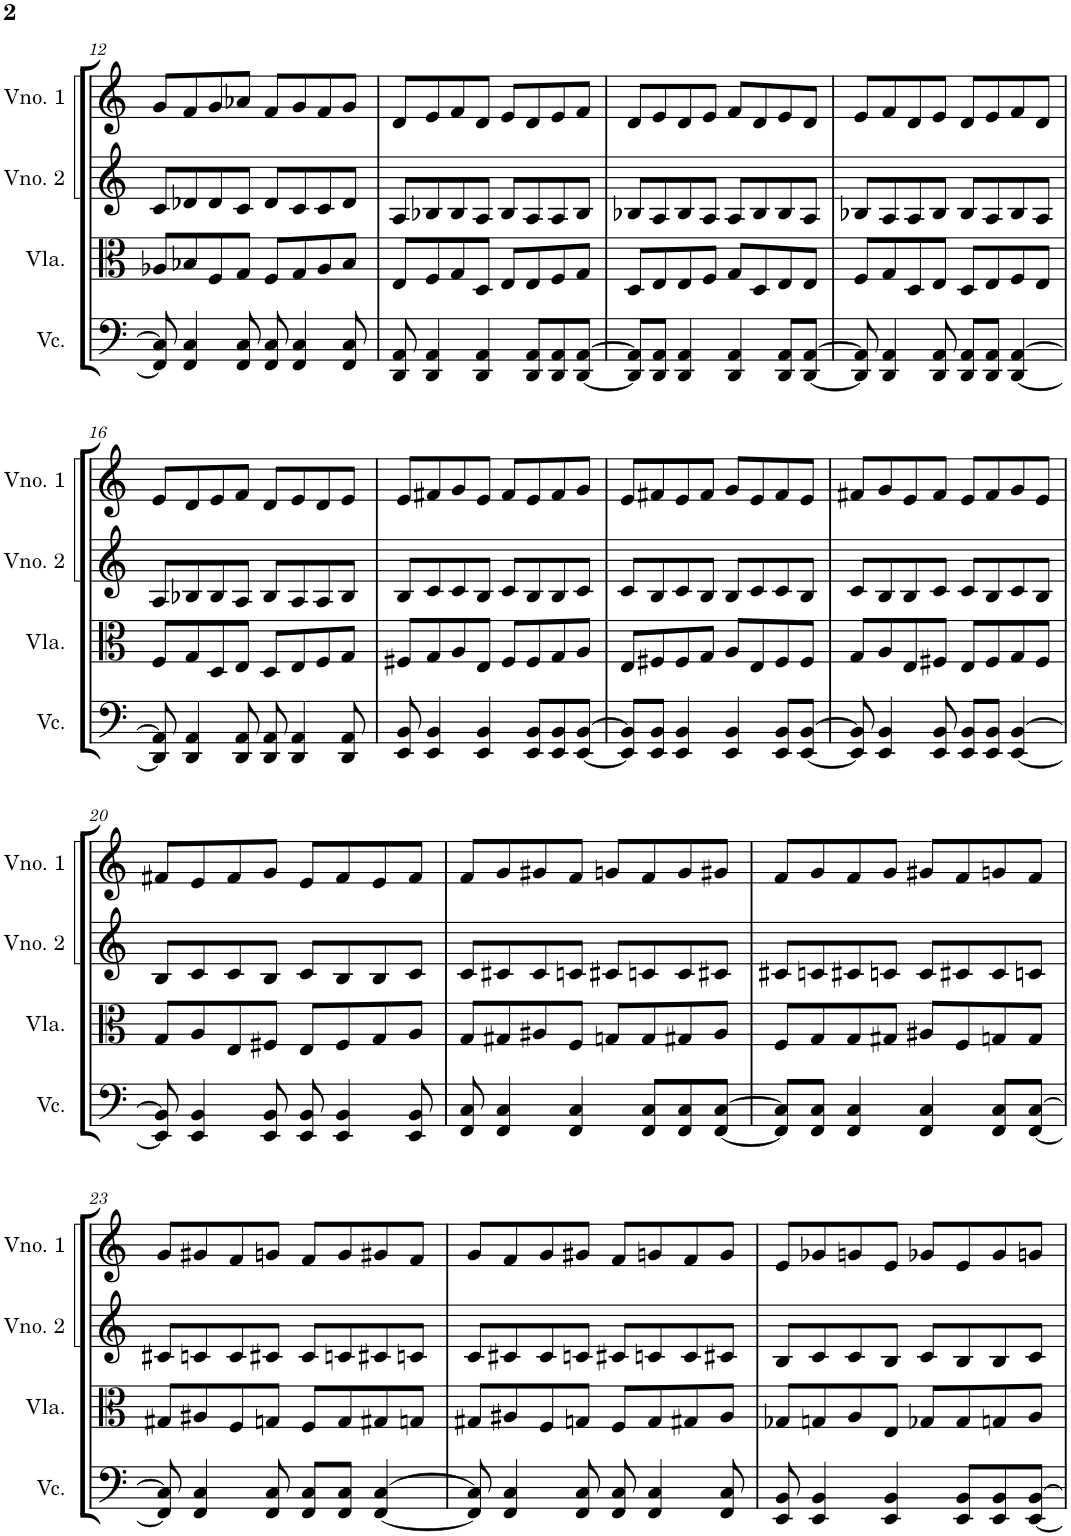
**kern	**kern	**kern	**kern
*part4	*part3	*part2	*part1
*staff4	*staff3	*staff2	*staff1
*I"Violoncelo	*I"Viola	*I"Violino 2	*I"Violino 1
*I'Vc.	*I'Vla.	*I'Vno. 2	*I'Vno. 1
!!LO:PB:g=z
*clefF4	*clefC3	*clefG2	*clefG2
*k[]	*k[]	*k[]	*k[]
*M4/4	*M4/4	*M4/4	*M4/4
=12	=12	=12	=12
8FF/] 8C/]	8A-X/L	8c/L	8g/L
4FF/ 4C/	8B-X/	8d-X/	8f/
.	8F/	8d-/	8g/
8FF/ 8C/	8G/J	8c/J	8a-X/J
8FF/ 8C/	8F/L	8d-/L	8f/L
4FF/ 4C/	8G/	8c/	8g/
.	8A-/	8c/	8f/
8FF/ 8C/	8B-/J	8d-/J	8g/J
=13	=13	=13	=13
8DD/ 8AA/	8E/L	8A/L	8d/L
4DD/ 4AA/	8F/	8B-X/	8e/
.	8G/	8B-/	8f/
4DD/ 4AA/	8D/J	8A/J	8d/J
.	8E/L	8B-/L	8e/L
8DD/ 8AA/L	8E/	8A/	8d/
8DD/ 8AA/	8F/	8A/	8e/
[8DD/ [8AA/J	8G/J	8B-/J	8f/J
=14	=14	=14	=14
8DD/] 8AA/]L	8D/L	8B-X/L	8d/L
8DD/ 8AA/J	8E/	8A/	8e/
4DD/ 4AA/	8E/	8B-/	8d/
.	8F/J	8A/J	8e/J
4DD/ 4AA/	8G/L	8A/L	8f/L
.	8D/	8B-/	8d/
8DD/ 8AA/L	8E/	8B-/	8e/
[8DD/ [8AA/J	8E/J	8A/J	8d/J
=15	=15	=15	=15
8DD/] 8AA/]	8F/L	8B-X/L	8e/L
4DD/ 4AA/	8G/	8A/	8f/
.	8D/	8A/	8d/
8DD/ 8AA/	8E/J	8B-/J	8e/J
8DD/ 8AA/L	8D/L	8B-/L	8d/L
8DD/ 8AA/J	8E/	8A/	8e/
[4DD/ [4AA/	8F/	8B-/	8f/
.	8E/J	8A/J	8d/J
!!LO:LB:g=z
=16	=16	=16	=16
8DD/] 8AA/]	8F/L	8A/L	8e/L
4DD/ 4AA/	8G/	8B-X/	8d/
.	8D/	8B-/	8e/
8DD/ 8AA/	8E/J	8A/J	8f/J
8DD/ 8AA/	8D/L	8B-/L	8d/L
4DD/ 4AA/	8E/	8A/	8e/
.	8F/	8A/	8d/
8DD/ 8AA/	8G/J	8B-/J	8e/J
=17	=17	=17	=17
8EE/ 8BB/	8F#X/L	8B/L	8e/L
4EE/ 4BB/	8G/	8c/	8f#X/
.	8A/	8c/	8g/
4EE/ 4BB/	8E/J	8B/J	8e/J
.	8F#/L	8c/L	8f#/L
8EE/ 8BB/L	8F#/	8B/	8e/
8EE/ 8BB/	8G/	8B/	8f#/
[8EE/ [8BB/J	8A/J	8c/J	8g/J
=18	=18	=18	=18
8EE/] 8BB/]L	8E/L	8c/L	8e/L
8EE/ 8BB/J	8F#X/	8B/	8f#X/
4EE/ 4BB/	8F#/	8c/	8e/
.	8G/J	8B/J	8f#/J
4EE/ 4BB/	8A/L	8B/L	8g/L
.	8E/	8c/	8e/
8EE/ 8BB/L	8F#/	8c/	8f#/
[8EE/ [8BB/J	8F#/J	8B/J	8e/J
=19	=19	=19	=19
8EE/] 8BB/]	8G/L	8c/L	8f#X/L
4EE/ 4BB/	8A/	8B/	8g/
.	8E/	8B/	8e/
8EE/ 8BB/	8F#X/J	8c/J	8f#/J
8EE/ 8BB/L	8E/L	8c/L	8e/L
8EE/ 8BB/J	8F#/	8B/	8f#/
[4EE/ [4BB/	8G/	8c/	8g/
.	8F#/J	8B/J	8e/J
!!LO:LB:g=z
=20	=20	=20	=20
8EE/] 8BB/]	8G/L	8B/L	8f#X/L
4EE/ 4BB/	8A/	8c/	8e/
.	8E/	8c/	8f#/
8EE/ 8BB/	8F#X/J	8B/J	8g/J
8EE/ 8BB/	8E/L	8c/L	8e/L
4EE/ 4BB/	8F#/	8B/	8f#/
.	8G/	8B/	8e/
8EE/ 8BB/	8A/J	8c/J	8f#/J
=21	=21	=21	=21
8FF/ 8C/	8G/L	8c/L	8f/L
4FF/ 4C/	8G#X/	8c#X/	8g/
.	8A#X/	8c#/	8g#X/
4FF/ 4C/	8F/J	8cn/J	8f/J
.	8Gn/L	8c#X/L	8gn/L
8FF/ 8C/L	8G/	8cn/	8f/
8FF/ 8C/	8G#X/	8c/	8g/
[8FF/ [8C/J	8A#/J	8c#X/J	8g#X/J
=22	=22	=22	=22
8FF/] 8C/]L	8F/L	8c#X/L	8f/L
8FF/ 8C/J	8G/	8cn/	8g/
4FF/ 4C/	8G/	8c#X/	8f/
.	8G#X/J	8cn/J	8g/J
4FF/ 4C/	8A#X/L	8c/L	8g#X/L
.	8F/	8c#X/	8f/
8FF/ 8C/L	8Gn/	8c#/	8gn/
[8FF/ [8C/J	8G/J	8cn/J	8f/J
!!LO:LB:g=z
=23	=23	=23	=23
8FF/] 8C/]	8G#X/L	8c#X/L	8g/L
4FF/ 4C/	8A#X/	8cn/	8g#X/
.	8F/	8c/	8f/
8FF/ 8C/	8Gn/J	8c#X/J	8gn/J
8FF/ 8C/L	8F/L	8c#/L	8f/L
8FF/ 8C/J	8G/	8cn/	8g/
[4FF/ [4C/	8G#X/	8c#X/	8g#X/
.	8Gn/J	8cn/J	8f/J
=24	=24	=24	=24
8FF/] 8C/]	8G#X/L	8c/L	8g/L
4FF/ 4C/	8A#X/	8c#X/	8f/
.	8F/	8c#/	8g/
8FF/ 8C/	8Gn/J	8cn/J	8g#X/J
8FF/ 8C/	8F/L	8c#X/L	8f/L
4FF/ 4C/	8G/	8cn/	8gn/
.	8G#X/	8c/	8f/
8FF/ 8C/	8A#/J	8c#X/J	8g/J
=25	=25	=25	=25
8EE/ 8BB/	8G-X/L	8B/L	8e/L
4EE/ 4BB/	8Gn/	8c/	8g-X/
.	8A/	8c/	8gn/
4EE/ 4BB/	8E/J	8B/J	8e/J
.	8G-X/L	8c/L	8g-X/L
8EE/ 8BB/L	8G-/	8B/	8e/
8EE/ 8BB/	8Gn/	8B/	8g-/
[8EE/ [8BB/J	8A/J	8c/J	8gn/J
=	=	=	=
*-	*-	*-	*-
